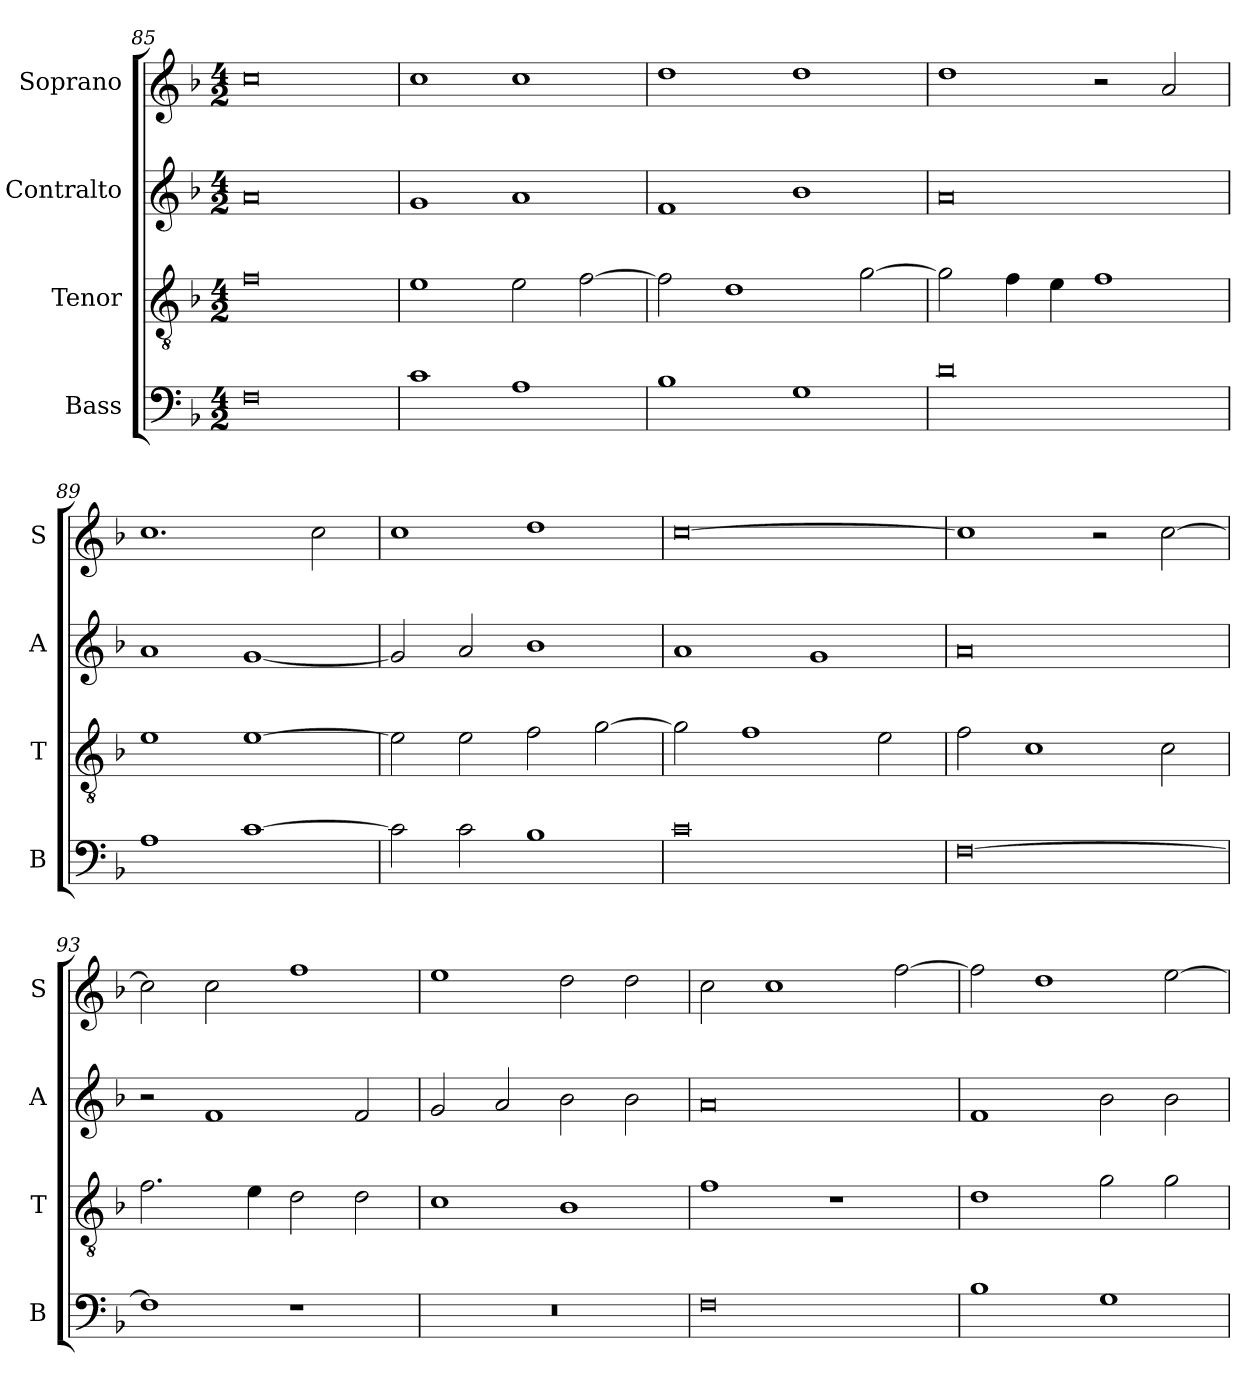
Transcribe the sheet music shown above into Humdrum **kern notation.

**kern	**kern	**kern	**kern
*part4	*part3	*part2	*part1
*staff4	*staff3	*staff2	*staff1
*I"Bass	*I"Tenor	*I"Contralto	*I"Soprano
*I'B	*I'T	*I'A	*I'S
*clefF4	*clefGv2	*clefG2	*clefG2
*k[b-]	*k[b-]	*k[b-]	*k[b-]
*D:aeo	*D:aeo	*D:aeo	*D:aeo
*M4/2	*M4/2	*M4/2	*M4/2
=85	=85	=85	=85
0F	0f	0a	0cc
=86	=86	=86	=86
1c	1e	1g	1cc
1A	2e	1a	1cc
.	[2f	.	.
=87	=87	=87	=87
1B-	2f]	1f	1dd
.	1d	.	.
1G	.	1b-	1dd
.	[2g	.	.
=88	=88	=88	=88
0d	2g]	0a	1dd
.	4f	.	.
.	4e	.	.
.	1f	.	2r
.	.	.	2a
=89	=89	=89	=89
1A	1e	1a	1.cc
[1c	[1e	[1g	.
.	.	.	2cc
=90	=90	=90	=90
2c]	2e]	2g]	1cc
2c	2e	2a	.
1B-	2f	1b-	1dd
.	[2g	.	.
=91	=91	=91	=91
0c	2g]	1a	[0cc
.	1f	.	.
.	.	1g	.
.	2e	.	.
=92	=92	=92	=92
[0F	2f	0a	1cc]
.	1c	.	.
.	.	.	2r
.	2c	.	[2cc
=93	=93	=93	=93
1F]	2.f	2r	2cc]
.	.	1f	2cc
.	4e	.	.
1r	2d	.	1ff
.	2d	2f	.
=94	=94	=94	=94
0r	1c	2g	1ee
.	.	2a	.
.	1B-	2b-	2dd
.	.	2b-	2dd
=95	=95	=95	=95
0F	1f	0a	2cc
.	.	.	1cc
.	1r	.	.
.	.	.	[2ff
=96	=96	=96	=96
1B-	1d	1f	2ff]
.	.	.	1dd
1G	2g	2b-	.
.	2g	2b-	[2ee
=	=	=	=
*-	*-	*-	*-
